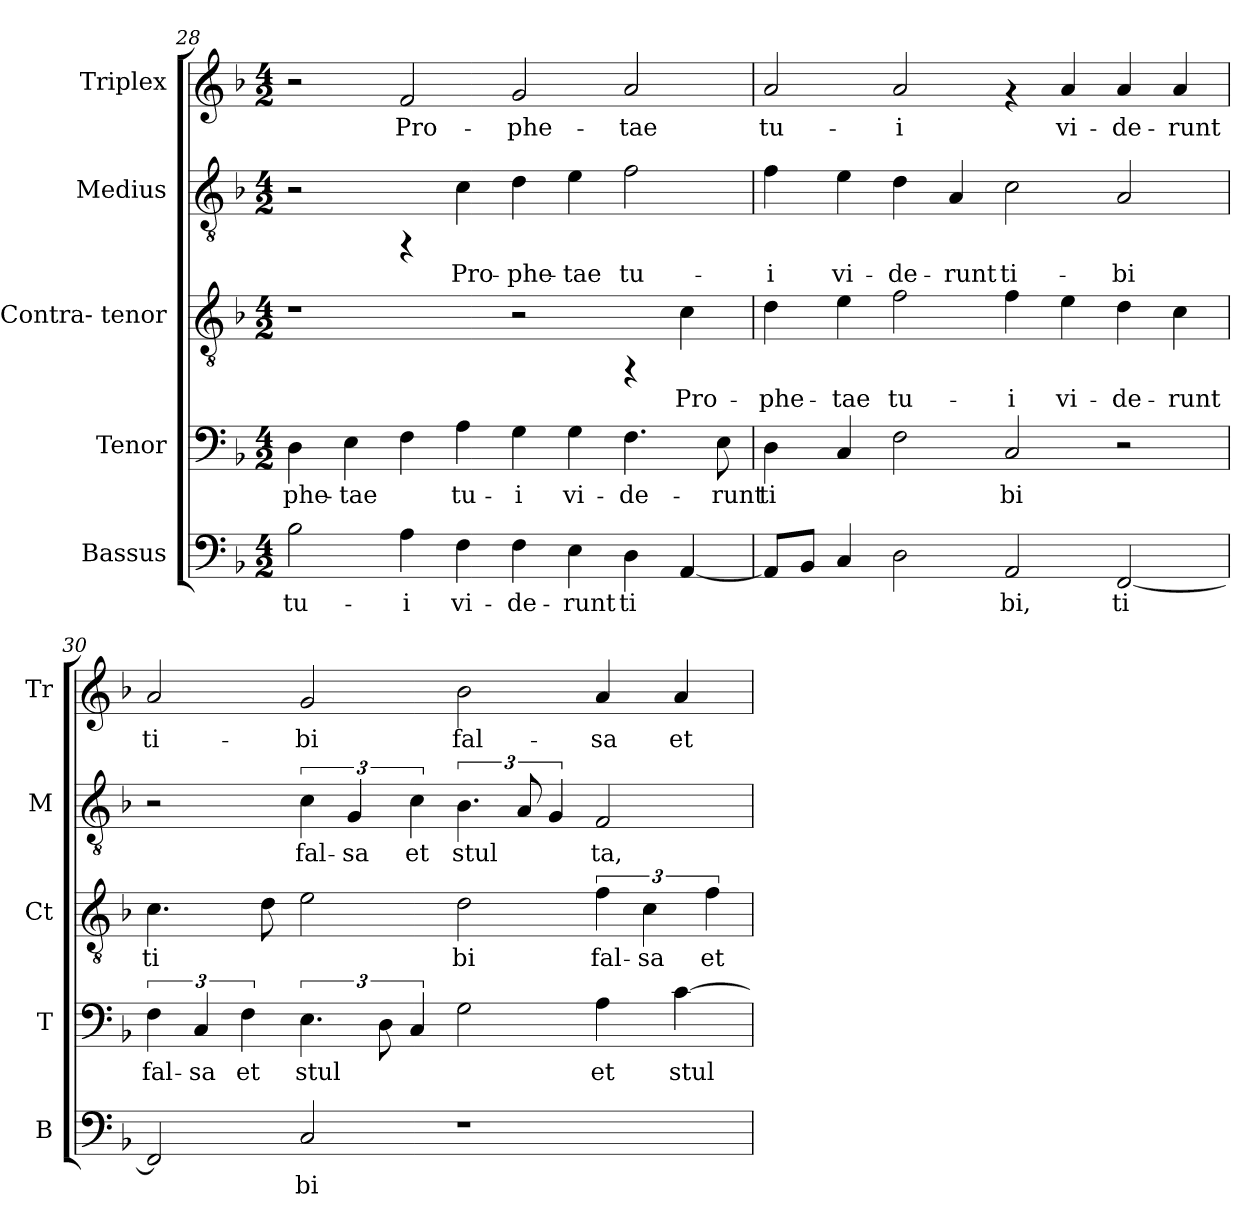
**kern	**text	**kern	**text	**kern	**text	**kern	**text	**kern	**text
*part5	*part5	*part4	*part4	*part3	*part3	*part2	*part2	*part1	*part1
*staff5	*staff5	*staff4	*staff4	*staff3	*staff3	*staff2	*staff2	*staff1	*staff1
*I"Bassus	*	*I"Tenor	*	*I"Contra-  tenor	*	*I"Medius	*	*I"Triplex	*
*I'B	*	*I'T	*	*I'Ct	*	*I'M	*	*I'Tr	*
!!LO:LB:g=z
*clefF4	*	*clefF4	*	*clefGv2	*	*clefGv2	*	*clefG2	*
*k[b-]	*	*k[b-]	*	*k[b-]	*	*k[b-]	*	*k[b-]	*
*F:	*	*F:	*	*F:	*	*F:	*	*F:	*
*M4/2	*	*M4/2	*	*M4/2	*	*M4/2	*	*M4/2	*
=28	=28	=28	=28	=28	=28	=28	=28	=28	=28
!	!LO:LY:b:cj	!	!LO:LY:b:cj	!	!	!	!	!	!
2B-\	tu-	4D\	-phe-	1r	.	2r	.	2r	.
!	!	!	!LO:LY:b:cj	!	!	!	!	!	!
.	.	4E\	-tae	.	.	.	.	.	.
!	!LO:LY:b:cj	!	!LO:LY:b:cj	!	!	!	!	!	!LO:LY:b:cj
4A\	-i	4F\	.	.	.	4rFF	.	2f/	Pro-
!	!LO:LY:b:cj	!	!LO:LY:b:cj	!	!	!	!LO:LY:b:cj	!	!
4F\	vi-	4A\	tu-	.	.	4c\	-Pro-	.	.
!	!LO:LY:b:cj	!	!LO:LY:b:cj	!	!	!	!LO:LY:b:cj	!	!LO:LY:b:cj
4F\	-de-	4G\	-i	2r	.	4d\	-phe-	2g/	-phe-
!	!LO:LY:b:cj	!	!LO:LY:b:cj	!	!	!	!LO:LY:b:cj	!	!
4E\	-runt	4G\	vi-	.	.	4e\	-tae	.	.
!	!LO:LY:b:cj	!	!LO:LY:b:cj	!	!	!	!LO:LY:b:cj	!	!LO:LY:b:cj
4D\	ti-	4.F\	-de-	4rFF	.	2f\	tu-	2a/	-tae
!	!LO:LY:b:cj	!	!	!	!LO:LY:b:cj	!	!	!	!
[<4AA/	--	.	.	4c\	Pro-	.	.	.	.
!	!	!	!LO:LY:b:cj	!	!	!	!	!	!
.	.	8E\	-runt	.	.	.	.	.	.
=29	=29	=29	=29	=29	=29	=29	=29	=29	=29
!	!LO:LY:b:cj	!	!LO:LY:b:cj	!	!LO:LY:b:cj	!	!LO:LY:b:cj	!	!LO:LY:b:cj
8AA/L]	--	4D\	ti-	4d\	-phe-	4f\	-i	2a/	tu-
!	!LO:LY:b:cj	!	!	!	!	!	!	!	!
8BB-/J	--	.	.	.	.	.	.	.	.
!	!LO:LY:b:cj	!	!LO:LY:b:cj	!	!LO:LY:b:cj	!	!LO:LY:b:cj	!	!
4C/	--	4C/	--	4e\	-tae	4e\	vi-	.	.
!	!LO:LY:b:cj	!	!LO:LY:b:cj	!	!LO:LY:b:cj	!	!LO:LY:b:cj	!	!LO:LY:b:cj
2D\	--	2F\	--	2f\	tu-	4d\	-de-	2a/	-i
!	!	!	!	!	!	!	!LO:LY:b:cj	!	!
.	.	.	.	.	.	4A/	-runt	.	.
!	!LO:LY:b:cj	!	!LO:LY:b:cj	!	!LO:LY:b:cj	!	!LO:LY:b:cj	!	!
2AA/	-bi,	2C/	-bi	4f\	-i	2c\	ti-	4rf	.
!	!	!	!	!	!LO:LY:b:cj	!	!	!	!LO:LY:b:cj
.	.	.	.	4e\	vi-	.	.	4a/	vi-
!	!LO:LY:b:cj	!	!	!	!LO:LY:b:cj	!	!LO:LY:b:cj	!	!LO:LY:b:cj
[<2FF/	ti-	2r	.	4d\	-de-	2A/	-bi	4a/	-de-
!	!	!	!	!	!LO:LY:b:cj	!	!	!	!LO:LY:b:cj
.	.	.	.	4c\	-runt	.	.	4a/	-runt
=30	=30	=30	=30	=30	=30	=30	=30	=30	=30
!	!LO:LY:b:cj	!	!LO:LY:b:cj	!	!LO:LY:b:cj	!	!	!	!LO:LY:b:cj
2FF/]	--	6F\	fal-	4.c\	ti-	2r	.	2a/	ti-
*	*	*Xbrackettup	*	*	*	*	*	*	*
!	!	!	!LO:LY:b:cj	!	!	!	!	!	!
.	.	6C/	sa	.	.	.	.	.	.
!	!	!	!LO:LY:b:cj	!	!	!	!	!	!
.	.	6F\	-et	.	.	.	.	.	.
!	!	!	!	!	!LO:LY:b:cj	!	!	!	!
.	.	.	.	8d\	--	.	.	.	.
!	!LO:LY:b:cj	!	!	!	!	!	!	!	!
*	*	*brackettup	*	*	*	*	*	*	*
!	!	!	!LO:LY:b:cj	!	!LO:LY:b:cj	!	!LO:LY:b:cj	!	!LO:LY:b:cj
2C/	-bi	6.E\	-stul-	2e\	--	6c\	fal-	2g/	-bi
*	*	*	*	*	*	*Xbrackettup	*	*	*
!	!	!	!	!	!	!	!LO:LY:b:cj	!	!
.	.	.	.	.	.	6G/	sa	.	.
!	!	!	!LO:LY:b:cj	!	!	!	!	!	!
.	.	12D\	--	.	.	.	.	.	.
!	!	!	!LO:LY:b:cj	!	!	!	!LO:LY:b:cj	!	!
.	.	6C/	-	.	.	6c\	-et	.	.
!	!	!	!LO:LY:b:cj	!	!LO:LY:b:cj	!	!	!	!
*	*	*	*	*	*	*brackettup	*	*	*
!	!	!	!	!	!	!	!LO:LY:b:cj	!	!LO:LY:b:cj
1r	.	2G\	--	2d\	-bi	6.B-\	-stul-	2b-\	fal-
!	!	!	!	!	!	!	!LO:LY:b:cj	!	!
.	.	.	.	.	.	12A/	-	.	.
!	!	!	!	!	!	!	!LO:LY:b:cj	!	!
.	.	.	.	.	.	6G/	--	.	.
!	!	!	!LO:LY:b:cj	!	!LO:LY:b:cj	!	!LO:LY:b:cj	!	!LO:LY:b:cj
.	.	4A\	-et	6f\	fal-	2F/	-ta,	4a/	-sa
!	!	!	!	!	!LO:LY:b:cj	!	!	!	!
.	.	.	.	6c\	-sa	.	.	.	.
!	!	!	!LO:LY:b:cj	!	!	!	!	!	!LO:LY:b:cj
.	.	[>4c\	stul-	.	.	.	.	4a/	et
!	!	!	!	!	!LO:LY:b:cj	!	!	!	!
.	.	.	.	6f\	et	.	.	.	.
=	=	=	=	=	=	=	=	=	=
*-	*-	*-	*-	*-	*-	*-	*-	*-	*-
